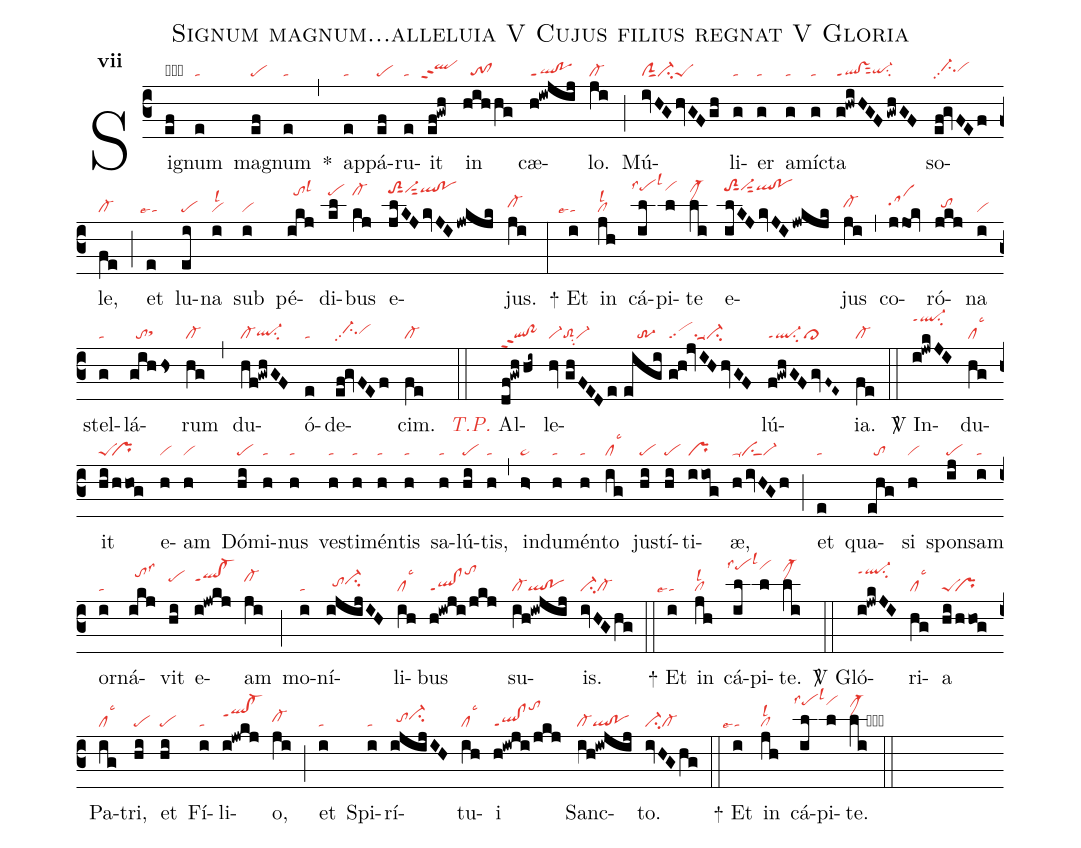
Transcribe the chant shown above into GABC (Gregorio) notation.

name:Signum magnum...alleluia V Cujus filius regnat V Gloria;
office-part:re;
mode:7;
nabc-lines:1;
%%
initial-style: 1;
name: Signum magnum... alleluia;
mode: 7;
office-part: Responsorium;
annotation: Resp.;
annotation: vii;
nabc-lines: 1;
%%
(c3) Si(ef|obpe)gnum(e|ta) ma(ef|pe)gnum(e|ta) <sp>*</sp>(,) ap(e|ta)pá(ef|pe)ru(e|ta)it(ef!gwh|``qlhippt2) in(hihhg|//to!cl) cæ(h!iwjij|ql!poppt1)lo.(ji|cl-) (;) Mú(ivHGhvGFgh|clSsut1ci-peS)li(g|ta)er(g|ta) a(g|ta)míc(g|ta)ta(g!hwiHGF/gwhGF|ql!vsppt1sut2qi-hgsu2) so(ef!gvFEf|//ci-hhpp2vihh)le,(fe|cl-) (;) et(e|``talse4) lu(ei|pe)na(i|vilsl2) sub(i|vi) pé(ikj|//tohmlsl3)di(kl|pehm)bus(kj|cl-hm) e(jlKJkvJI/jwkjk|toS2hnsut1vi-hnsut2qlhn!pohn)jus.(ji|cl-hh) (:)

<sp>+</sp> Et(i|```talse4) in(jh|cllsl2) cá(il|``pehplss4lsl3)pi(l|vihp)te(li|clM-hn) e(ilKJkvJI/jwkjk|toS2hpsut1vi-hpsut2qlhp!pohp)jus(ji|cl-hh) (,) co(jjok|sahi)ró(jkj|//tohh)na(i|vi) stel(g|ta)lá(gihhs|//tosthh)rum(hg|cl-) (,) du(hf!gwhGF|cl-ql-hgsu2)ó(e|ta)de(ef!gvFEf|//ci-hhpp2vihh)cim.(fe|cl-) (::)
<i><c>T.P.</c></i> Al(df!gwh/hi~|ql!po~ppt2)le(hv//ghFEDe|vi-toS2su2vi-|//eigi|////tr-3|//g@h@jvIHhvGF|scsu1suu1ci-)lú(f!gwhGFgvF~E~|ql-ppt1su2ci~)ia.(fe|cl-) (::)

<sp>V/</sp> In(i!jwkJI|ql-hmppt1su2)du(hg|cllsc3)it(hi/hhog|peS``pr) e(h|vi)am(h|vi) Dó(hi|pe)mi(h|ta)nus(h|ta) ves(h|ta)ti(h|ta)mén(h|ta)tis(h|ta) sa(h|ta)lú(hi|pe)tis,(h|ta) (,) in(h>|ta>)du(h|ta)mén(h|ta)to(ig|cllsc3) jus(hi|pe)tí(hi|pe)ti(iiog|pr)æ,(h/ivHG/h|ta-ciSvi-) (;) et(e|ta) qua(ehg|//to)si(h|vi) spon(ij|pe)sam(i|ta) or(i|ta)ná(ikj|//tohllss3)vit(hi|pehj) e(i!jwkj|qlhj!cl-hjppt1)am(ji|cl-hj) (;) mo(i|ta)ní(ijijIH|//tohhci-hi)li(ih|cllsc3)bus(h!iwji/jkj|ql!clppt1tohm) su(ih!iwjij|cl-ql!po)is.(ivHGhg|ci-cl-) (::)

<sp>+</sp> Et(i|```talse4) in(jh|cllsl2) cá(il|``pehplss4lsl3)pi(l|vihp)te.(li|clM-hn) (::)

<sp>V/</sp> Gló(i!jwkJI|ql-hmppt1su2)ri(hg|cllsc3)a(hi/hhog|peS``pr) Pa(ig|cllsc3)tri,(hi|pe) et(hi|pe) Fí(i|ta)li(i!jwkj|qlhj!cl-hjppt1)o,(ji|cl-hh) (;) et(i|ta) Spi(i|ta)rí(ijijIH|//tohhci-hi)tu(ih|cllsc3)i(h!iwji/jkj|ql!clppt1tohm) Sanc(ih!iwjij|cl-ql!po)to.(ivHGhg|ci-cl-) (::)

<sp>+</sp> Et(i|```talse4) in(jh|cllsl2) cá(il|``pehplss4lsl3)pi(l|vihp)te.(li|clM-hncb) (::)
